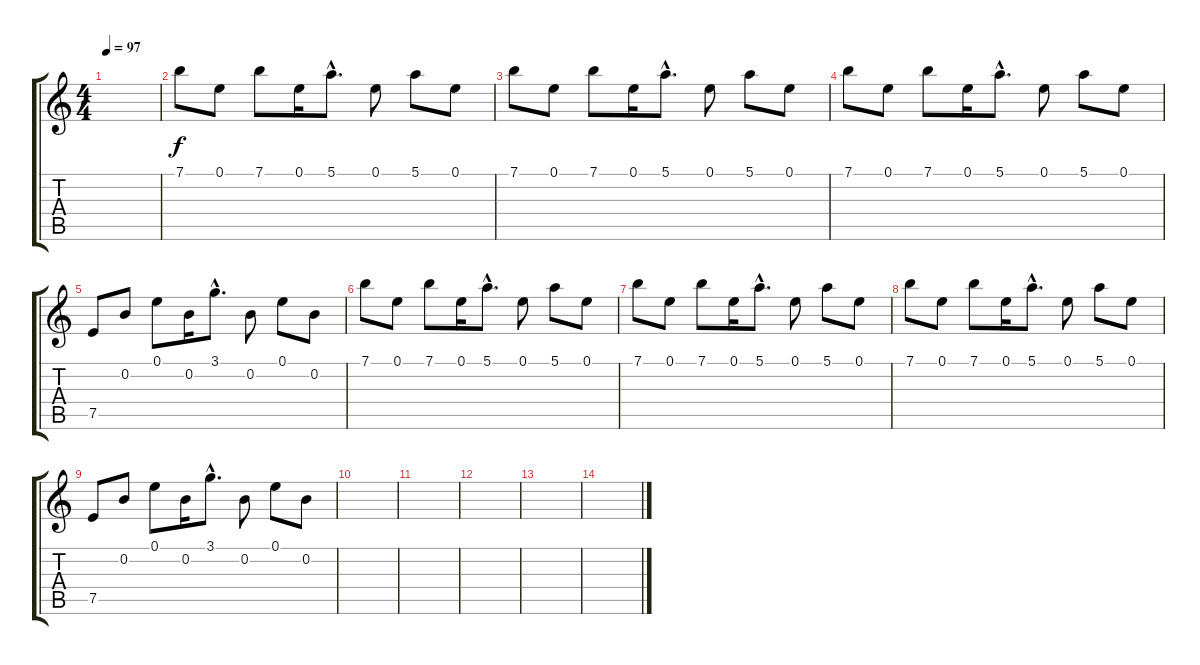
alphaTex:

\track "" {instrument electricguitarclean}
\staff {score tabs}
\tuning (E4 B3 G3 D3 A2 E2) {hide}
\ts (4 4)
\tempo 97
\clef g2
\ks c
|
\section ("" "")
7.1.8{volume 8} 0.1.8 7.1.8 0.1.16 5.1{hac}.8{d} 0.1.8 5.1.8 0.1.8 |
7.1.8{volume 8} 0.1.8 7.1.8 0.1.16 5.1{hac}.8{d} 0.1.8 5.1.8 0.1.8 |
7.1.8{volume 8} 0.1.8 7.1.8 0.1.16 5.1{hac}.8{d} 0.1.8 5.1.8 0.1.8 |
7.5.8{volume 8} 0.2.8 0.1.8 0.2.16 3.1{hac}.8{d} 0.2.8 0.1.8 0.2.8 |
\section ("" "")
7.1.8{volume 8} 0.1.8 7.1.8 0.1.16 5.1{hac}.8{d} 0.1.8 5.1.8 0.1.8 |
7.1.8{volume 8} 0.1.8 7.1.8 0.1.16 5.1{hac}.8{d} 0.1.8 5.1.8 0.1.8 |
7.1.8{volume 8} 0.1.8 7.1.8 0.1.16 5.1{hac}.8{d} 0.1.8 5.1.8 0.1.8 |
7.5.8{volume 8} 0.2.8 0.1.8 0.2.16 3.1{hac}.8{d} 0.2.8 0.1.8 0.2.8 |
\section ("" "")
|
|
|
|
\section ("" "")
